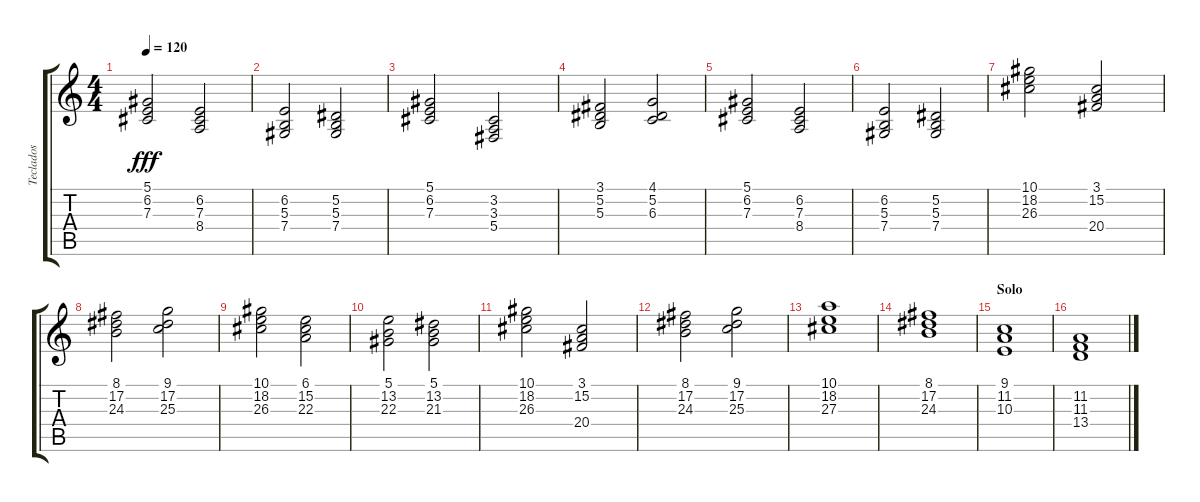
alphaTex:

\track ("Teclados" "Teclados") {instrument stringensemble1}
\staff {score tabs}
\tuning (Eb4 Bb3 Gb3 Db3 Ab2 Eb2) {hide}
\ts (4 4)
\tempo 120
\clef g2
\ks c
(5.1 6.2 7.3).2{dy fff} (6.2 7.3 8.4).2 |
(6.2 5.3 7.4).2 (5.2 5.3 7.4).2 |
(5.1 6.2 7.3).2 (3.2 3.3 5.4).2 |
(3.1 5.2 5.3).2 (4.1 5.2 6.3).2 |
(5.1 6.2 7.3).2 (6.2 7.3 8.4).2 |
(6.2 5.3 7.4).2 (5.2 5.3 7.4).2 |
(10.1 18.2 26.3).2{volume 16} (3.1 15.2 20.4).2 |
(8.1 17.2 24.3).2 (9.1 17.2 25.3).2 |
(10.1 18.2 26.3).2 (6.1 15.2 22.3).2 |
(5.1 13.2 22.3).2 (5.1 13.2 21.3).2 |
(10.1 18.2 26.3).2 (3.1 15.2 20.4).2 |
(8.1 17.2 24.3).2 (9.1 17.2 25.3).2 |
(10.1 18.2 27.3).1 |
(8.1 17.2 24.3).1 |
\section ("" "Solo")
(9.1 11.2 10.3).1{volume 11} |
(11.2 11.3 13.4).1
